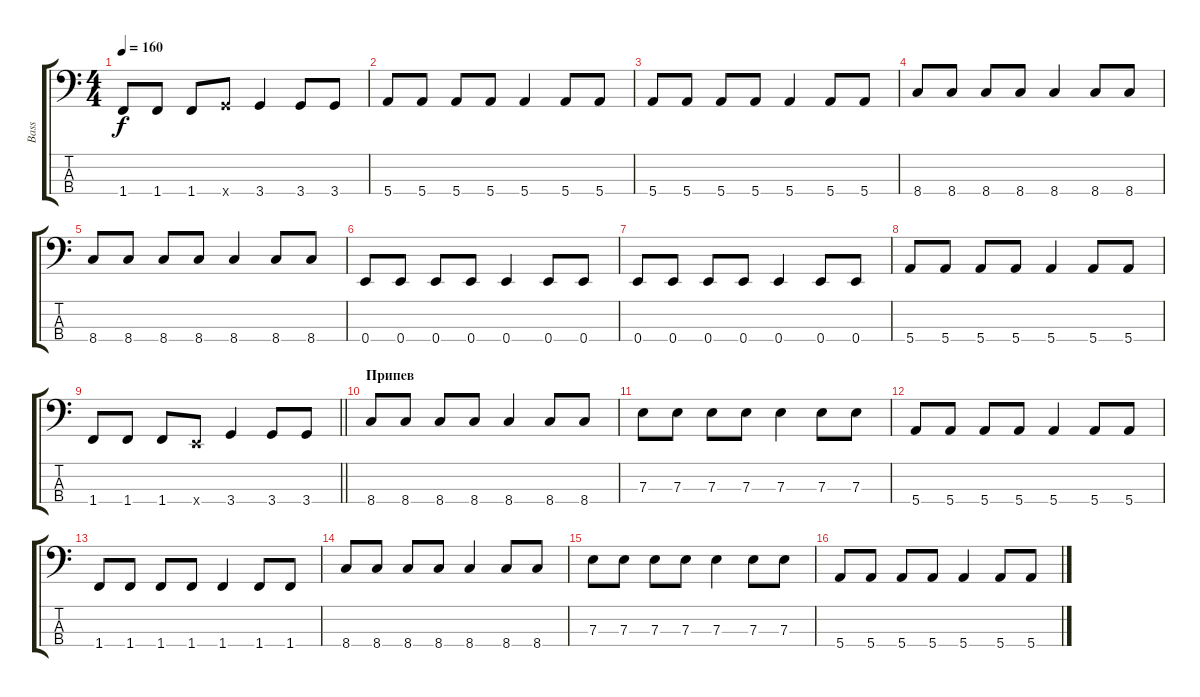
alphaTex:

\track ("Bass" "Bass") {instrument electricbasspick}
\staff {score tabs}
\tuning (G2 D2 A1 E1) {hide}
\ts (4 4)
\tempo 160
\clef f4
\ks c
1.4.8{dy f} 1.4.8 1.4.8 3.4{x}.8 3.4.4 3.4.8 3.4.8 |
5.4.8 5.4.8 5.4.8 5.4.8 5.4.4 5.4.8 5.4.8 |
5.4.8 5.4.8 5.4.8 5.4.8 5.4.4 5.4.8 5.4.8 |
8.4.8 8.4.8 8.4.8 8.4.8 8.4.4 8.4.8 8.4.8 |
8.4.8 8.4.8 8.4.8 8.4.8 8.4.4 8.4.8 8.4.8 |
0.4.8 0.4.8 0.4.8 0.4.8 0.4.4 0.4.8 0.4.8 |
0.4.8 0.4.8 0.4.8 0.4.8 0.4.4 0.4.8 0.4.8 |
5.4.8 5.4.8 5.4.8 5.4.8 5.4.4 5.4.8 5.4.8 |
\barLineRight lightlight
1.4.8 1.4.8 1.4.8 0.4{x}.8 3.4.4 3.4.8 3.4.8 |
\section ("" "Припев")
8.4.8 8.4.8 8.4.8 8.4.8 8.4.4 8.4.8 8.4.8 |
7.3.8 7.3.8 7.3.8 7.3.8 7.3.4 7.3.8 7.3.8 |
5.4.8 5.4.8 5.4.8 5.4.8 5.4.4 5.4.8 5.4.8 |
1.4.8 1.4.8 1.4.8 1.4.8 1.4.4 1.4.8 1.4.8 |
8.4.8 8.4.8 8.4.8 8.4.8 8.4.4 8.4.8 8.4.8 |
7.3.8 7.3.8 7.3.8 7.3.8 7.3.4 7.3.8 7.3.8 |
5.4.8 5.4.8 5.4.8 5.4.8 5.4.4 5.4.8 5.4.8
